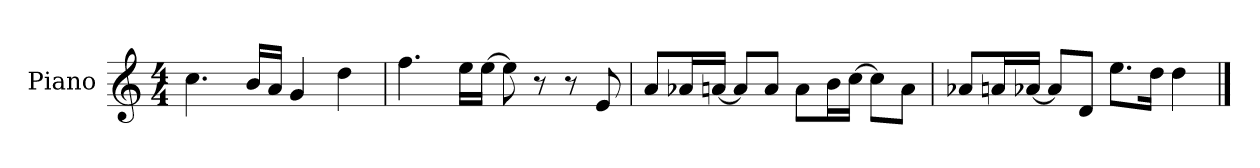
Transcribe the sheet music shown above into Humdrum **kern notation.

**kern
*part1
*staff1
*I"Piano
*I'Pno.
*clefG2
*k[]
*M4/4
=1
4.cc\
16b/LL
16a/JJ
4g/
4dd\
=2
4.ff\
16ee\LL
[16ee\JJ
8ee\]
8r
8r
8e/
=3
8a/L
16a-X/L
[16an/JJ
8a/L]
8a/J
8a\L
16b\L
[16cc\JJ
8cc\L]
8a\J
=4
8a-X/L
16an/L
[16a-X/JJ
8a-/L]
8d/J
8.ee\L
16dd\Jk
4dd\
==
*-
